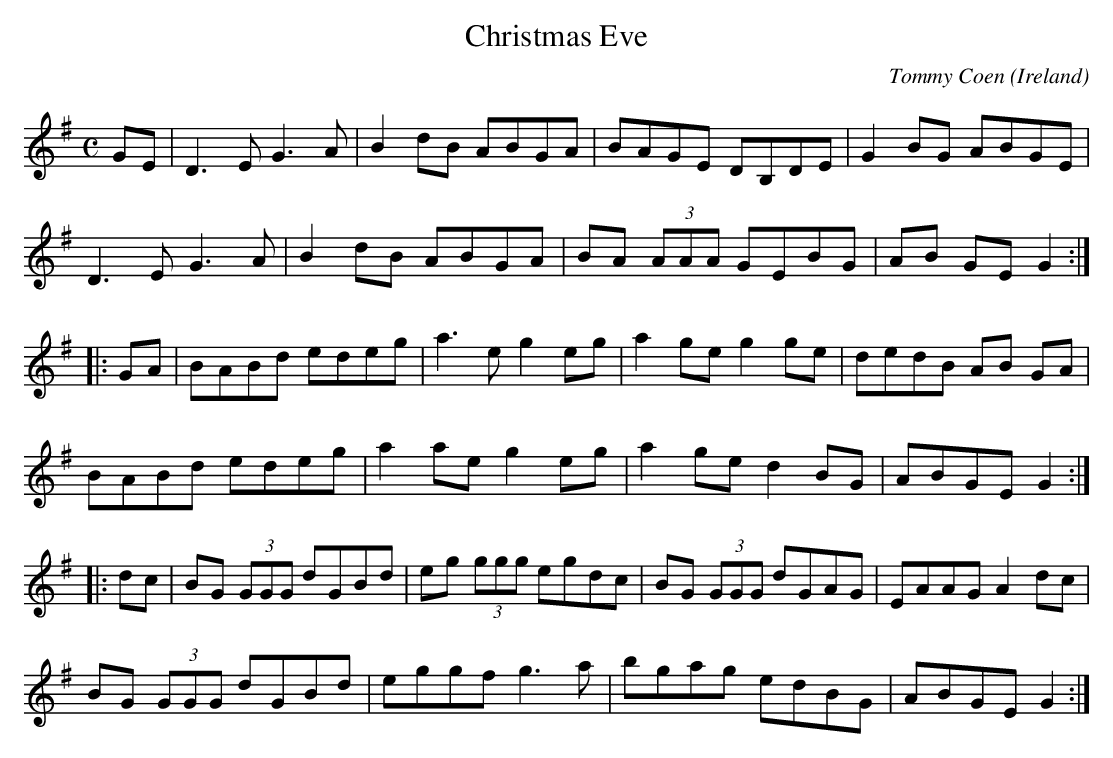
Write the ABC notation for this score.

X:1
T:Christmas Eve
C:Tommy Coen
M:C
O:Ireland
K:G major
GE|\
D3E G3A|B2dB ABGA|BAGE DB,DE|G2BG ABGE|
D3E G3A|B2dB ABGA|BA (3AAA GEBG|AB GE G2::
GA|\
BABd edeg|a3e  g2eg|a2ge g2ge|dedB AB GA|
BABd edeg|a2ae g2eg|a2ge d2BG|ABGE G2::
dc|\
BG (3GGG dGBd|eg (3ggg egdc|\
BG (3GGG dGAG|EAAG A2 dc|
BG (3GGG dGBd|eggf g3a|bgag edBG|ABGE G2:|
